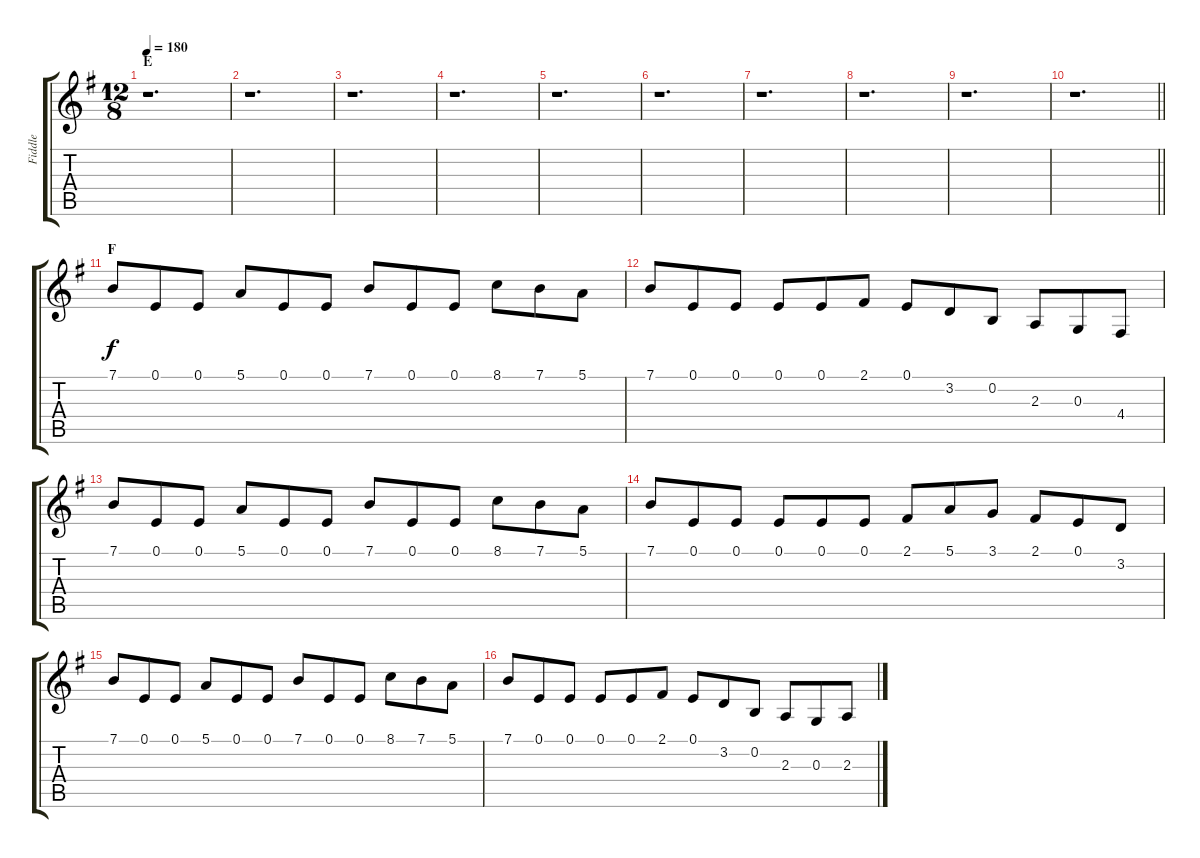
\track ("Fiddle" "Fiddle") {instrument fiddle}
\staff {score tabs}
\tuning (E4 B3 G3 D3 A2 E2) {hide}
\ts (12 8)
\section ("" "E")
\tempo 180
\clef g2
\ks g
r.1{d dy f} |
r.1{d} |
r.1{d} |
r.1{d} |
r.1{d} |
r.1{d} |
r.1{d} |
r.1{d} |
r.1{d} |
\barLineRight lightlight
r.1{d} |
\section ("" "F")
7.1.8 0.1.8 0.1.8 5.1.8 0.1.8 0.1.8 7.1.8 0.1.8 0.1.8 8.1.8 7.1.8 5.1.8 |
7.1.8 0.1.8 0.1.8 0.1.8 0.1.8 2.1.8 0.1.8 3.2.8 0.2.8 2.3.8 0.3.8 4.4.8 |
7.1.8 0.1.8 0.1.8 5.1.8 0.1.8 0.1.8 7.1.8 0.1.8 0.1.8 8.1.8 7.1.8 5.1.8 |
7.1.8 0.1.8 0.1.8 0.1.8 0.1.8 0.1.8 2.1.8 5.1.8 3.1.8 2.1.8 0.1.8 3.2.8 |
7.1.8 0.1.8 0.1.8 5.1.8 0.1.8 0.1.8 7.1.8 0.1.8 0.1.8 8.1.8 7.1.8 5.1.8 |
7.1.8 0.1.8 0.1.8 0.1.8 0.1.8 2.1.8 0.1.8 3.2.8 0.2.8 2.3.8 0.3.8 2.3.8
